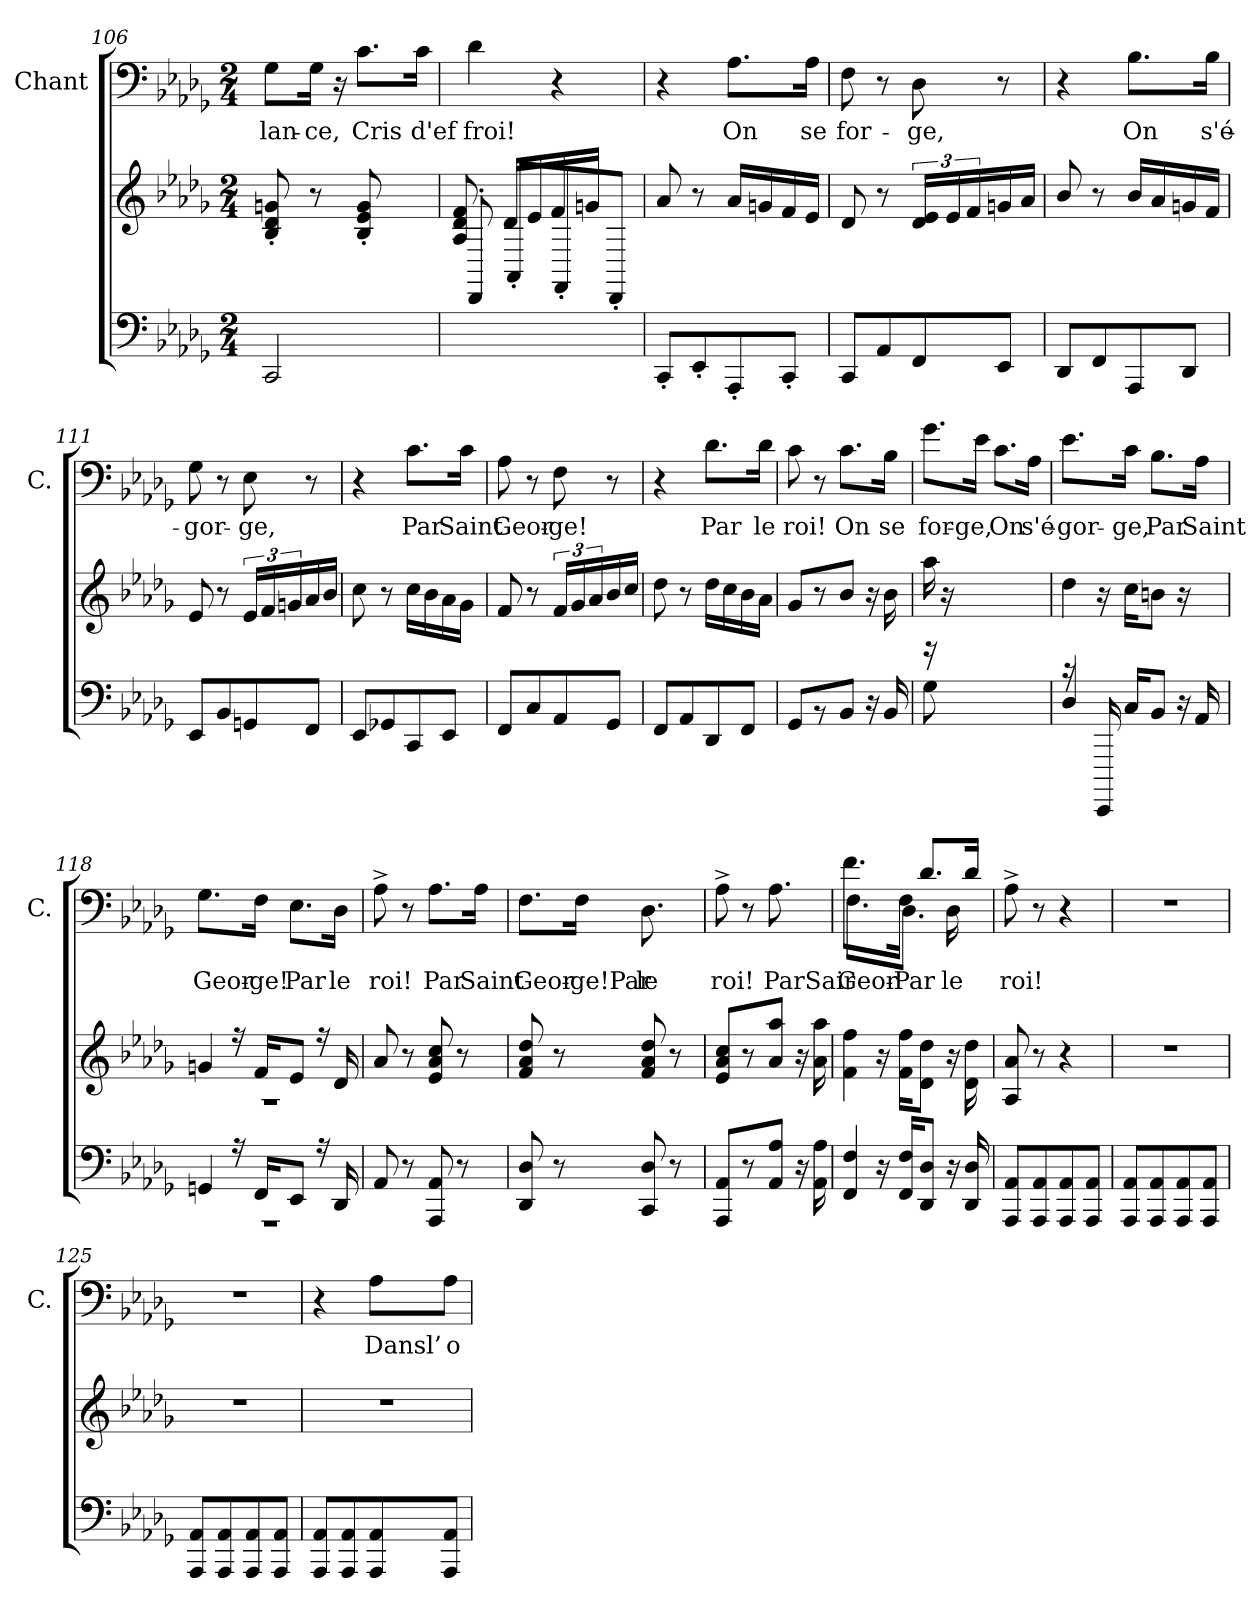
**kern	**kern	**kern	**text
*part3	*part2	*part1	*part1
*staff3	*staff2	*staff1	*staff1
*	*	*I"Chant	*
*	*	*I'C.	*
!!LO:LB:g=z
*clefF4	*clefG2	*clefF4	*
*k[b-e-a-d-g-]	*k[b-e-a-d-g-]	*k[b-e-a-d-g-]	*
*M2/4	*M2/4	*M2/4	*
=106	=106	=106	=106
2CCi/	8gj'</ 8d-j'</ 8B-j'</	8G-j\L	lan-
.	8r	16G-j\Jk	ce,
.	.	16r	.
.	8gj'</ 8e-j'</ 8B-j'</	8.cj\L	Cris
.	8ryy	.	.
.	.	16cj\Jk	d'ef
=107	=107	=107	=107
*	*^	*	*
2ryy	8DD-'<i/	8fj/ 8d-j/ 8A-j/	4d-j\	froi!
.	16d-i/LL	8AA-'<j/L	.	.
.	16e-i/	.	.	.
.	16fi/	8FF'<j/	4r	.
.	16gi/JJ	.	.	.
.	8ryy	8DD-'<j/J	.	.
*	*v	*v	*	*
=108	=108	=108	=108
8CC'<i/L	8a-j/	4r	.
8EE-'<i/	8r	.	.
8AAA-'<i/	16a-j/LL	8.A-j\L	On
.	16gj/	.	.
8CC'<i/J	16fj/	.	.
.	16e-j/JJ	16A-j\Jk	se
=109	=109	=109	=109
8CCi/L	8d-j/	8Fj\	for-
8AA-i/	8r	8r	.
8FFi/	24e-j/ 24d-j/LL	8D-j\	ge,
.	24e-j/	.	.
.	24fj/	.	.
8EE-i/J	16gj/	8r	.
.	16a-j/JJ	.	.
=110	=110	=110	=110
8DD-i/L	8b-j/	4r	.
8FFi/	8r	.	.
8AAA-i/	16b-j/LL	8.B-j\L	On
.	16a-j/	.	.
8DD-i/J	16gj/	.	.
.	16fj/JJ	16B-j\Jk	s'é-
=111	=111	=111	=111
8EE-i/L	8e-j/	8G-j\	gor-
8BB-i/	8r	8r	.
8GGni/	24e-j/LL	8E-j\	ge,
.	24fj/	.	.
.	24gj/	.	.
8FFi/J	16a-j/	8r	.
.	16b-j/JJ	.	.
!!LO:LB:g=z
=112	=112	=112	=112
8EE-i/L	8ccj\	4r	.
8GG-Xi/	8r	.	.
8CCi/	16ccj\LL	8.cj\L	Par
.	16b-j\	.	.
8EE-i/J	16a-j\	.	.
.	16g-j\JJ	16cj\Jk	Saint
=113	=113	=113	=113
8FFi/L	8fj/	8A-j\	Geor-
8Ci/	8r	8r	.
8AA-i/	24fj/LL	8Fj\	ge!
.	24g-j/	.	.
.	24a-j/	.	.
8GG-i/J	16b-j/	8r	.
.	16ccj/JJ	.	.
=114	=114	=114	=114
8FFi/L	8dd-j\	4r	.
8AA-i/	8r	.	.
8DD-i/	16dd-j\LL	8.d-j\L	Par
.	16ccj\	.	.
8FFi/J	16b-j\	.	.
.	16a-j\JJ	16d-j\Jk	le
=115	=115	=115	=115
8GG-i/	8g-j/	8cj\	roi!
8r	8r	8r	.
8BB-i/J	8b-j\J	8.cj\L	On
16r	16r	.	.
16BB-i/	16b-j\	16B-j\Jk	se
=116	=116	=116	=116
*^	*	*	*
16r	8G-i\	16aa-j\	8.g-j\L	for-
4..ryy	.	16r	.	.
.	4.ryy	4.ryy	.	.
.	.	.	16e-j\Jk	ge,
.	.	.	8.cj\L	On
.	.	.	16A-j\Jk	s'é-
=117	=117	=117	=117	=117
16r	8D-i/J	8dd-j\J	8.e-j\L	gor-
4..ryy	.	.	.	.
.	16EEEE-i/	16r	.	.
.	16Ci/KL	16ccj\KL	16cj\Jk	ge,
.	8BB-i/J	8bnj\J	8.B-j\L	Par
.	16r	16r	.	.
.	16AA-i/	16ryy	16A-j\Jk	Saint
!!LO:LB:g=z
=118	=118	=118	=118	=118
*	*	*^	*	*
8GGi/J	2r	8gj/J	2r	8.G-j\L	Geor-
16r	.	16r	.	.	.
16FFi/KL	.	16fj/KL	.	16Fj\Jk	ge!
8EE-i/J	.	8e-j/J	.	8.E-j\L	Par
16r	.	16r	.	.	.
16DD-i/	.	16d-j/	.	16D-j\Jk	le
*v	*v	*	*	*	*
*	*v	*v	*	*
=119	=119	=119	=119
8AA-i/	8a-j/	8A-^>j\	roi!
8r	8r	8r	.
8AA-i/ 8AAA-i/	8ccj/ 8a-j/ 8e-j/	8.A-j\L	Par
8r	8r	.	.
.	.	16A-j\Jk	Saint
=120	=120	=120	=120
8D-i/ 8DD-i/	8dd-j/ 8a-j/ 8fj/	8.Fj\L	Geor-
8r	8r	.	.
.	.	16Fj\Jk	ge!Par
8D-i/ 8CCi/	8fj/ 8dd-j/ 8a-j/	8.D-j\	le
8r	8r	.	.
.	.	16ryy	.
=121	=121	=121	=121
8AA-i/ 8AAA-i/	8ccj/ 8a-j/ 8e-j/	8A-^>j\	roi!
8r	8r	8r	.
8AA-i\ 8A-i\J	8a-j\ 8aa-j\J	8.A-j\	ParSair
16r	16r	.	.
16AA-i\ 16A-i\	16a-j\ 16aa-j\	16ryy	.
=122	=122	=122	=122
*	*	*^	*
8Fi/ 8FFi/J	8fj\ 8ffj\J	8.fj\L	8.Fi\L	Geor-
16r	16r	.	.	.
16Fi/ 16FFi/KL	16fj\ 16ffj\KL	16Fj\Jk	8.D-i\J	Par
8D-i/ 8DD-i/J	8d-j\ 8dd-j\J	8.d-j/L	.	.
16r	16r	.	16D-i\	le
16D-i/ 16DD-i/	16d-j\ 16dd-j\	16d-j/Jk	16ryy	.
*	*	*v	*v	*
!!LO:PB:g=z
=123	=123	=123	=123
8AA-i/ 8AAA-i/L	8a-j/ 8A-j/	8A-^>j\	roi!
8AA-i/ 8AAA-i/	8r	8r	.
8AA-i/ 8AAA-i/	4r	4r	.
8AA-i/ 8AAA-i/J	.	.	.
=124	=124	=124	=124
8AA-i/ 8AAA-i/L	2r	2r	.
8AA-i/ 8AAA-i/	.	.	.
8AA-i/ 8AAA-i/	.	.	.
8AA-i/ 8AAA-i/J	.	.	.
=125	=125	=125	=125
8AA-i/ 8AAA-i/L	2r	2r	.
8AA-i/ 8AAA-i/	.	.	.
8AA-i/ 8AAA-i/	.	.	.
8AA-i/ 8AAA-i/J	.	.	.
=126	=126	=126	=126
8AA-i/ 8AAA-i/L	2r	4r	.
8AA-i/ 8AAA-i/	.	.	.
8AA-i/ 8AAA-i/	.	8A-j\L	Dansl’
8AA-i/ 8AAA-i/J	.	8A-j\J	o-
=	=	=	=
*-	*-	*-	*-
